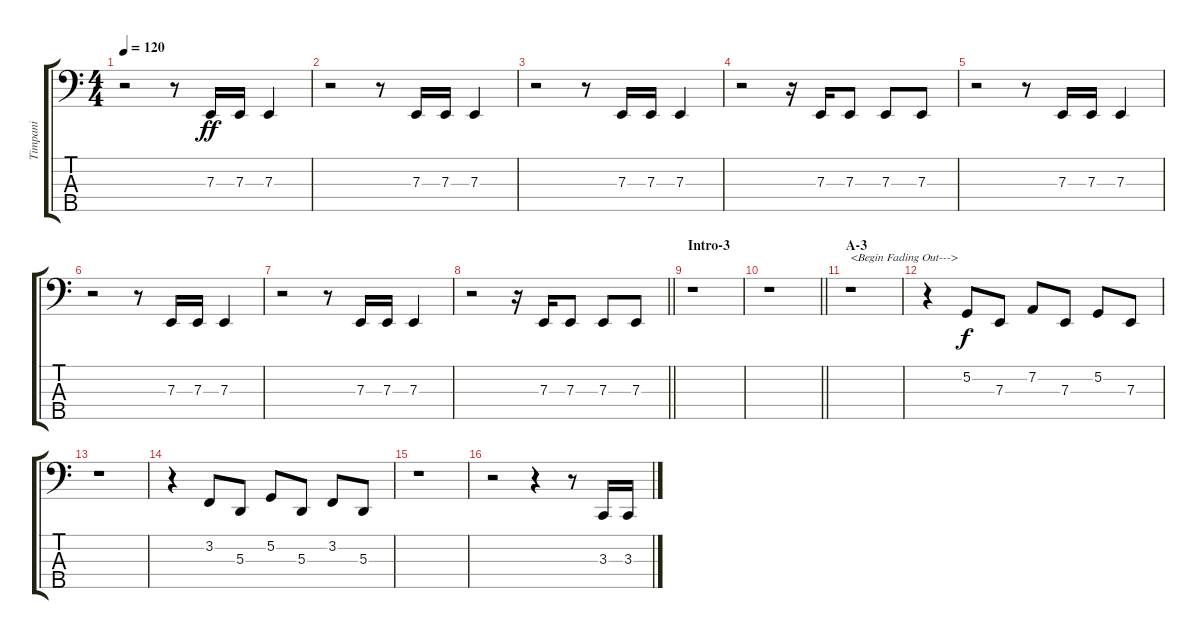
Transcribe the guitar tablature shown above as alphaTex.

\track ("Timpani" "Timpani") {instrument timpani}
\staff {score tabs}
\tuning (G2 D2 A1 E1 B0) {hide}
\ts (4 4)
\tempo 120
\clef f4
\ks c
r.2{dy ff} r.8 7.3.16 7.3.16 7.3.4 |
r.2 r.8 7.3.16 7.3.16 7.3.4 |
r.2 r.8 7.3.16 7.3.16 7.3.4 |
r.2 r.16 7.3.16 7.3.8 7.3.8 7.3.8 |
r.2 r.8 7.3.16 7.3.16 7.3.4 |
r.2 r.8 7.3.16 7.3.16 7.3.4 |
r.2 r.8 7.3.16 7.3.16 7.3.4 |
\barLineRight lightlight
r.2 r.16 7.3.16 7.3.8 7.3.8 7.3.8 |
\section ("" "Intro-3")
r.1 |
\barLineRight lightlight
r.1 |
\section ("" "A-3")
r.1{txt "<Begin Fading Out--->"} |
r.4 5.2.8{dy f} 7.3.8 7.2.8 7.3.8 5.2.8 7.3.8 |
r.1 |
r.4 3.2.8 5.3.8 5.2.8 5.3.8 3.2.8 5.3.8 |
r.1 |
r.2 r.4 r.8 3.3.16 3.3.16
